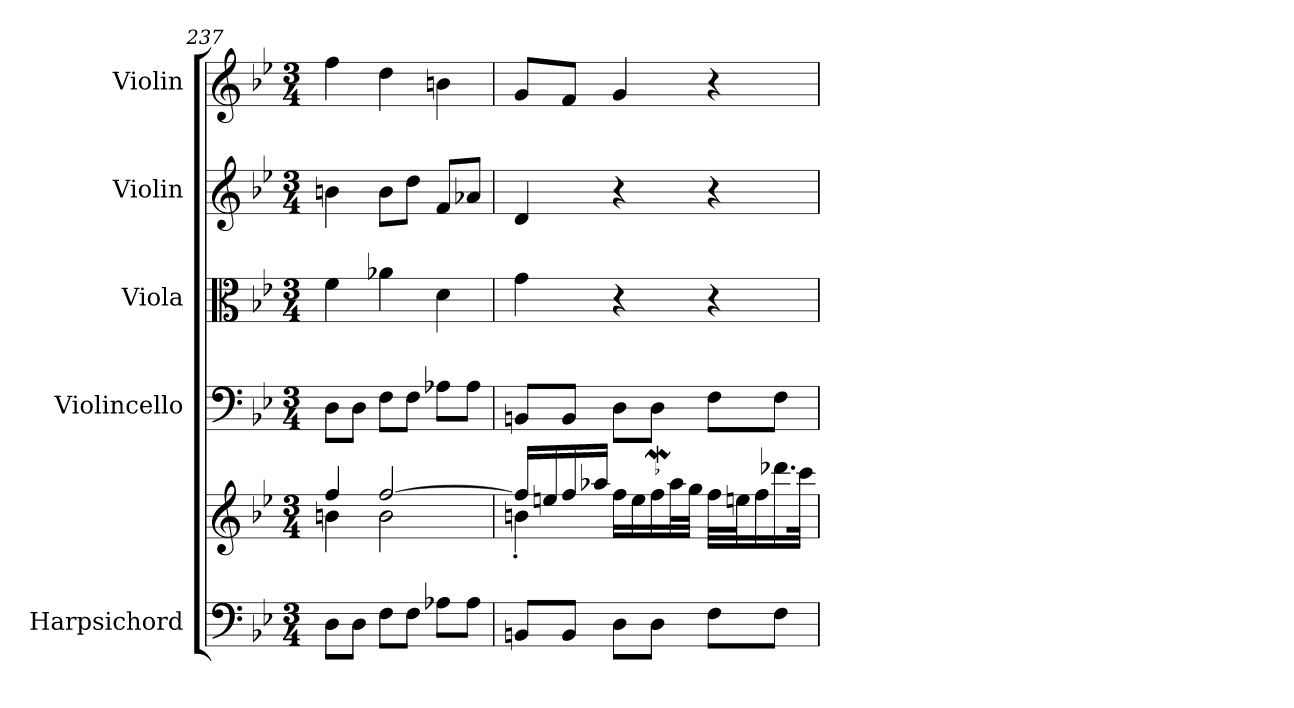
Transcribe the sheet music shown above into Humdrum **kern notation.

**kern	**kern	**kern	**kern	**kern	**kern
*part5	*part5	*part4	*part3	*part2	*part1
*staff6	*staff5	*staff4	*staff3	*staff2	*staff1
*I"Harpsichord	*	*I"Violincello	*I"Viola	*I"Violin	*I"Violin
*I'Hpschd	*	*I'Vc	*I'Vla	*I'Vln	*I'Vln
!!LO:PB:g=z
*clefF4	*clefG2	*clefF4	*clefC3	*clefG2	*clefG2
*k[b-e-]	*k[b-e-]	*k[b-e-]	*k[b-e-]	*k[b-e-]	*k[b-e-]
*M3/4	*M3/4	*M3/4	*M3/4	*M3/4	*M3/4
=237	=237	=237	=237	=237	=237
*	*^	*	*	*	*
8D\L	4ff/	4bn\	8D\L	4f\	4bn\	4ff\
8D\J	.	.	8D\J	.	.	.
8F\L	[2ff/	2b\	8F\L	4a-X\	8b\L	4dd\
8F\J	.	.	8F\J	.	8dd\J	.
8A-X\L	.	.	8A-X\L	4d\	8f/L	4bn\
8A-\J	.	.	8A-\J	.	8a-X/J	.
=238	=238	=238	=238	=238	=238	=238
8BBn/L	16ff/LL]	4bn'\	8BBn/L	4g\	4d/	8g/L
.	16een/	.	.	.	.	.
8BB/J	16ff/	.	8BB/J	.	.	8f/J
.	16aa-X/JJ	.	.	.	.	.
8D\L	16ff\LL	2ryy	8D\L	4r	4r	4g/
.	16ee\	.	.	.	.	.
8D\J	16ffW\	.	8D\J	.	.	.
.	32aa-\L	.	.	.	.	.
.	32gg\JJJ	.	.	.	.	.
8F\L	32ff\LLL	.	8F\L	4r	4r	4r
.	32ee\J	.	.	.	.	.
.	16ff\	.	.	.	.	.
8F\J	16.ddd-X\	.	8F\J	.	.	.
.	32ccc\JJk	.	.	.	.	.
*	*v	*v	*	*	*	*
=	=	=	=	=	=
*-	*-	*-	*-	*-	*-
